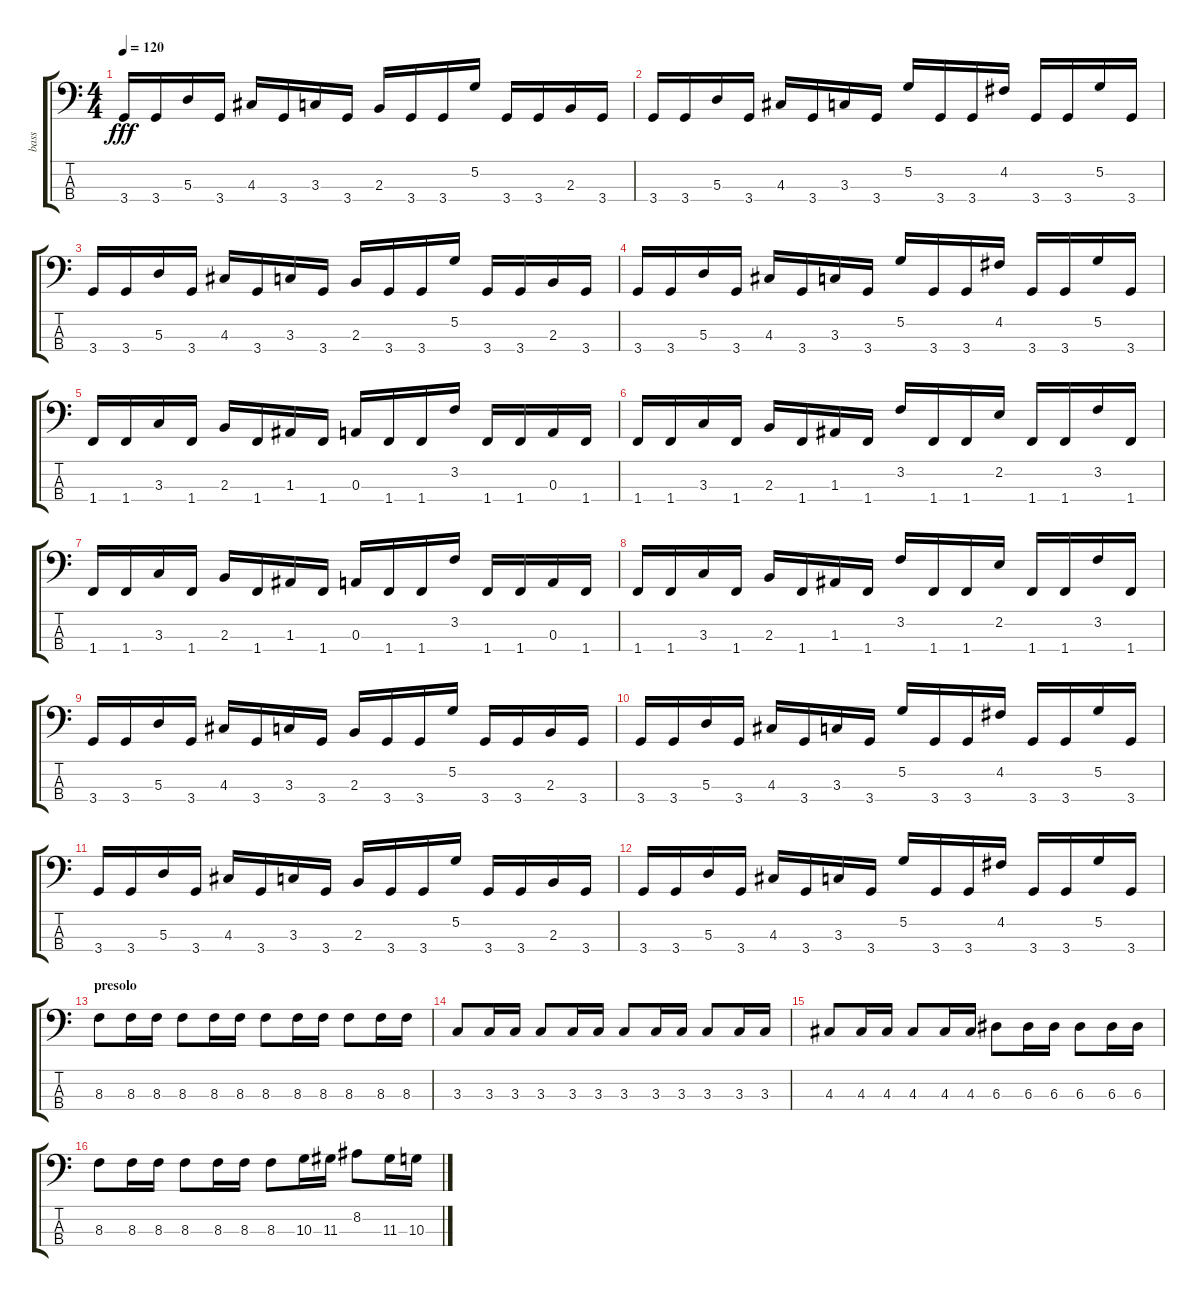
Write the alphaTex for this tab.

\track ("bass" "bass") {instrument electricbassfinger}
\staff {score tabs}
\tuning (G2 D2 A1 E1) {hide}
\ts (4 4)
\tempo 120
\clef f4
\ks c
3.4.16{dy fff} 3.4.16 5.3.16 3.4.16 4.3.16 3.4.16 3.3.16 3.4.16 2.3.16 3.4.16 3.4.16 5.2.16 3.4.16 3.4.16 2.3.16 3.4.16 |
3.4.16 3.4.16 5.3.16 3.4.16 4.3.16 3.4.16 3.3.16 3.4.16 5.2.16 3.4.16 3.4.16 4.2.16 3.4.16 3.4.16 5.2.16 3.4.16 |
3.4.16 3.4.16 5.3.16 3.4.16 4.3.16 3.4.16 3.3.16 3.4.16 2.3.16 3.4.16 3.4.16 5.2.16 3.4.16 3.4.16 2.3.16 3.4.16 |
3.4.16 3.4.16 5.3.16 3.4.16 4.3.16 3.4.16 3.3.16 3.4.16 5.2.16 3.4.16 3.4.16 4.2.16 3.4.16 3.4.16 5.2.16 3.4.16 |
1.4.16 1.4.16 3.3.16 1.4.16 2.3.16 1.4.16 1.3.16 1.4.16 0.3.16 1.4.16 1.4.16 3.2.16 1.4.16 1.4.16 0.3.16 1.4.16 |
1.4.16 1.4.16 3.3.16 1.4.16 2.3.16 1.4.16 1.3.16 1.4.16 3.2.16 1.4.16 1.4.16 2.2.16 1.4.16 1.4.16 3.2.16 1.4.16 |
1.4.16 1.4.16 3.3.16 1.4.16 2.3.16 1.4.16 1.3.16 1.4.16 0.3.16 1.4.16 1.4.16 3.2.16 1.4.16 1.4.16 0.3.16 1.4.16 |
1.4.16 1.4.16 3.3.16 1.4.16 2.3.16 1.4.16 1.3.16 1.4.16 3.2.16 1.4.16 1.4.16 2.2.16 1.4.16 1.4.16 3.2.16 1.4.16 |
3.4.16 3.4.16 5.3.16 3.4.16 4.3.16 3.4.16 3.3.16 3.4.16 2.3.16 3.4.16 3.4.16 5.2.16 3.4.16 3.4.16 2.3.16 3.4.16 |
3.4.16 3.4.16 5.3.16 3.4.16 4.3.16 3.4.16 3.3.16 3.4.16 5.2.16 3.4.16 3.4.16 4.2.16 3.4.16 3.4.16 5.2.16 3.4.16 |
3.4.16 3.4.16 5.3.16 3.4.16 4.3.16 3.4.16 3.3.16 3.4.16 2.3.16 3.4.16 3.4.16 5.2.16 3.4.16 3.4.16 2.3.16 3.4.16 |
3.4.16 3.4.16 5.3.16 3.4.16 4.3.16 3.4.16 3.3.16 3.4.16 5.2.16 3.4.16 3.4.16 4.2.16 3.4.16 3.4.16 5.2.16 3.4.16 |
\section ("" "presolo")
8.3.8 8.3.16 8.3.16 8.3.8 8.3.16 8.3.16 8.3.8 8.3.16 8.3.16 8.3.8 8.3.16 8.3.16 |
3.3.8 3.3.16 3.3.16 3.3.8 3.3.16 3.3.16 3.3.8 3.3.16 3.3.16 3.3.8 3.3.16 3.3.16 |
4.3.8 4.3.16 4.3.16 4.3.8 4.3.16 4.3.16 6.3.8 6.3.16 6.3.16 6.3.8 6.3.16 6.3.16 |
8.3.8 8.3.16 8.3.16 8.3.8 8.3.16 8.3.16 8.3.8 10.3.16 11.3.16 8.2.8 11.3.16 10.3.16
